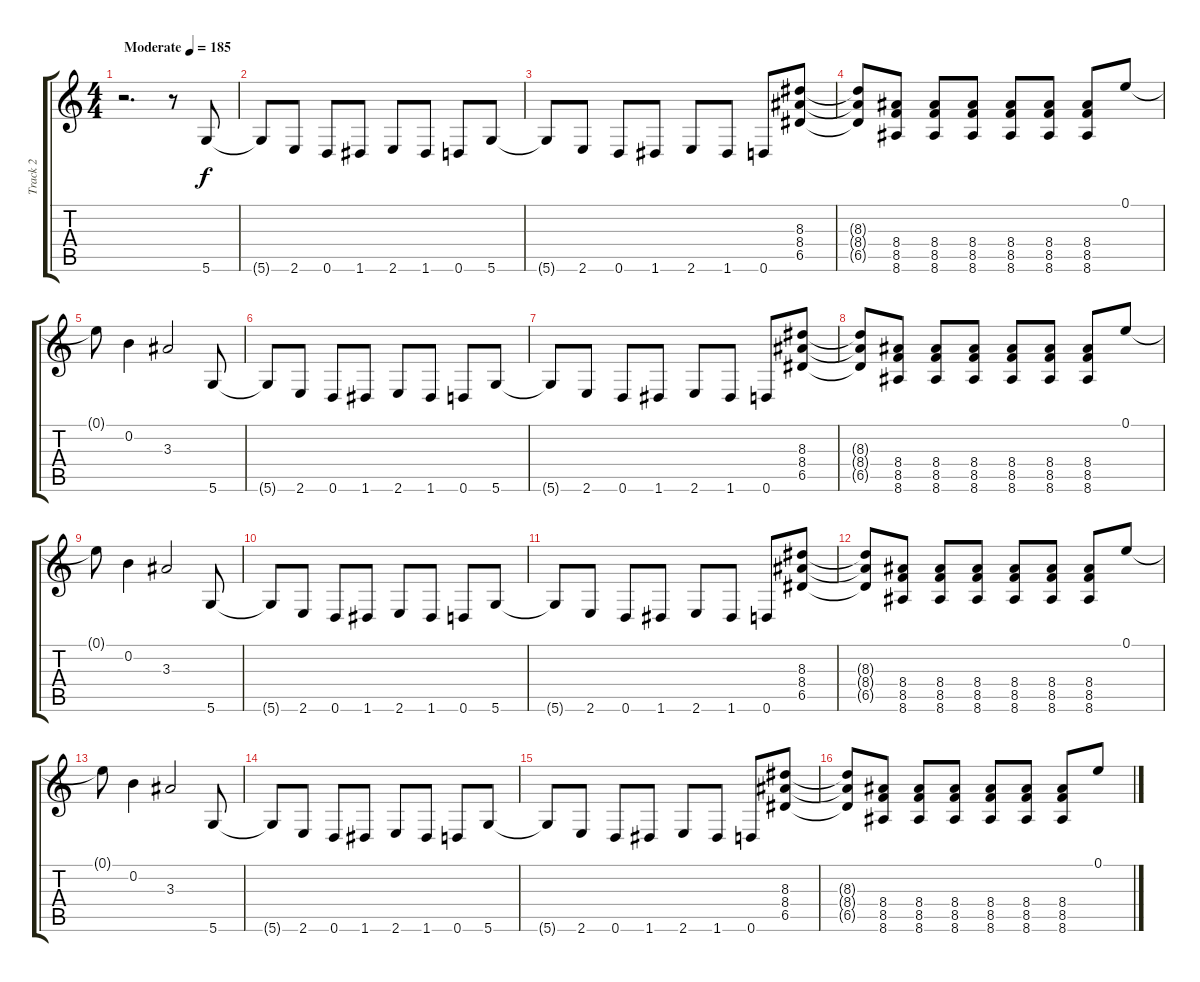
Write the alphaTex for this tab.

\track ("Track 2" "Track 2") {instrument distortionguitar}
\staff {score tabs}
\tuning (E4 B3 G3 D3 A2 D2) {hide}
\ts (4 4)
\tempo (185 "Moderate")
\clef g2
\ks c
r.2{d dy f instrument distortionguitar} r.8 5.6.8 |
5.6{t}.8 2.6.8 0.6.8 1.6.8 2.6.8 1.6.8 0.6.8 5.6.8 |
5.6{t}.8 2.6.8 0.6.8 1.6.8 2.6.8 1.6.8 0.6.8 (8.3 8.4 6.5).8 |
(8.3{t} 8.4{t} 6.5{t}).8 (8.4 8.5 8.6).8 (8.4 8.5 8.6).8 (8.4 8.5 8.6).8 (8.4 8.5 8.6).8 (8.4 8.5 8.6).8 (8.4 8.5 8.6).8 0.1.8 |
0.1{t}.8 0.2.4 3.3.2 5.6.8 |
5.6{t}.8 2.6.8 0.6.8 1.6.8 2.6.8 1.6.8 0.6.8 5.6.8 |
5.6{t}.8 2.6.8 0.6.8 1.6.8 2.6.8 1.6.8 0.6.8 (8.3 8.4 6.5).8 |
(8.3{t} 8.4{t} 6.5{t}).8 (8.4 8.5 8.6).8 (8.4 8.5 8.6).8 (8.4 8.5 8.6).8 (8.4 8.5 8.6).8 (8.4 8.5 8.6).8 (8.4 8.5 8.6).8 0.1.8 |
0.1{t}.8 0.2.4 3.3.2 5.6.8 |
5.6{t}.8 2.6.8 0.6.8 1.6.8 2.6.8 1.6.8 0.6.8 5.6.8 |
5.6{t}.8 2.6.8 0.6.8 1.6.8 2.6.8 1.6.8 0.6.8 (8.3 8.4 6.5).8 |
(8.3{t} 8.4{t} 6.5{t}).8 (8.4 8.5 8.6).8 (8.4 8.5 8.6).8 (8.4 8.5 8.6).8 (8.4 8.5 8.6).8 (8.4 8.5 8.6).8 (8.4 8.5 8.6).8 0.1.8 |
0.1{t}.8 0.2.4 3.3.2 5.6.8 |
5.6{t}.8 2.6.8 0.6.8 1.6.8 2.6.8 1.6.8 0.6.8 5.6.8 |
5.6{t}.8 2.6.8 0.6.8 1.6.8 2.6.8 1.6.8 0.6.8 (8.3 8.4 6.5).8 |
(8.3{t} 8.4{t} 6.5{t}).8 (8.4 8.5 8.6).8 (8.4 8.5 8.6).8 (8.4 8.5 8.6).8 (8.4 8.5 8.6).8 (8.4 8.5 8.6).8 (8.4 8.5 8.6).8 0.1.8
